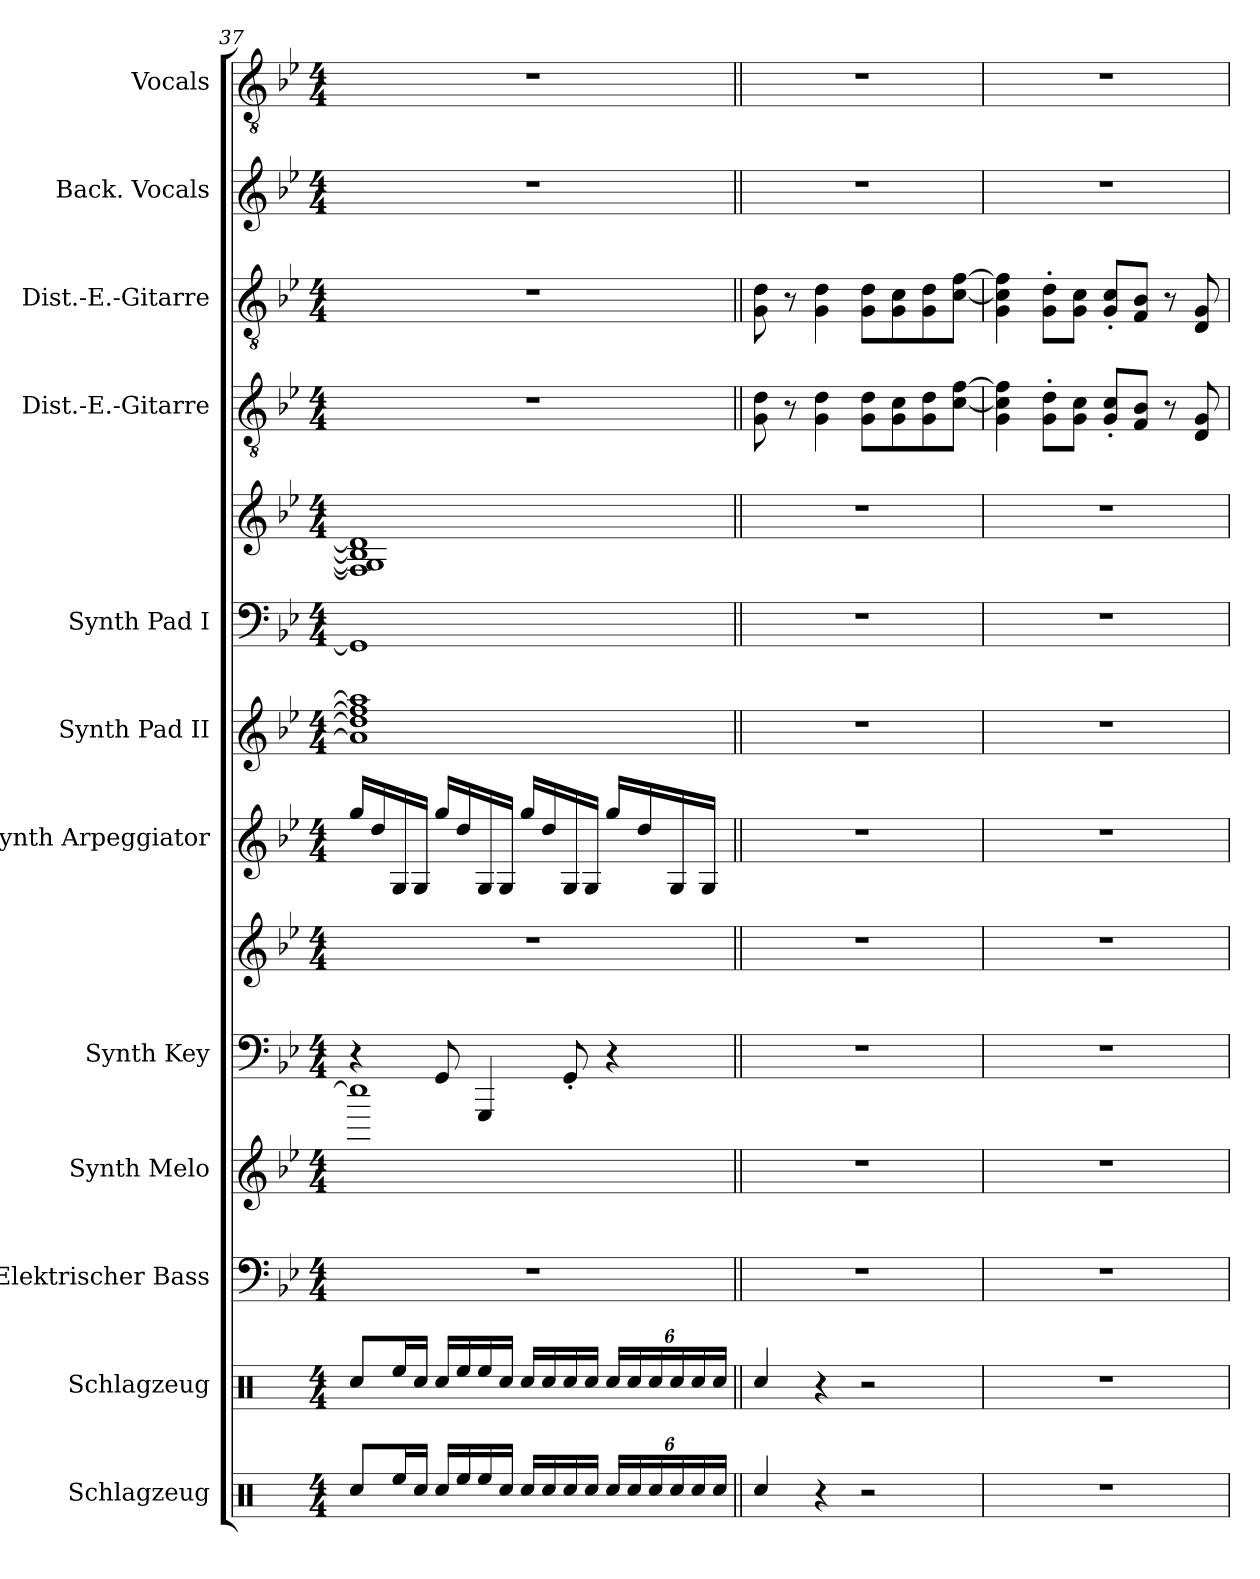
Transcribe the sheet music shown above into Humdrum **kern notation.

**kern	**kern	**kern	**kern	**kern	**kern	**kern	**kern	**kern	**kern	**kern	**kern	**kern	**kern
*part12	*part11	*part10	*part9	*part8	*part8	*part7	*part6	*part5	*part5	*part4	*part3	*part2	*part1
*staff14	*staff13	*staff12	*staff11	*staff10	*staff9	*staff8	*staff7	*staff6	*staff5	*staff4	*staff3	*staff2	*staff1
*I"Schlagzeug	*I"Schlagzeug	*I"Elektrischer Bass	*I"Synth Melo	*I"Synth Key	*	*I"Synth Arpeggiator	*I"Synth Pad II	*I"Synth Pad I	*	*I"Dist.-E.-Gitarre	*I"Dist.-E.-Gitarre	*I"Back. Vocals	*I"Vocals
*I'Slzg.	*I'Slzg.	*I'E-B.	*I'Synth.	*I'Synth.	*	*I'Synth.	*I'Synth.2	*I'Synth.1	*	*I'E-Git.	*I'E-Git.	*I'B-Voc.	*I'Voc.
!!LO:PB:g=z
*clefX	*clefX	*clefF4	*clefG2	*clefF4	*clefG2	*clefG2	*clefG2	*clefF4	*clefG2	*clefGv2	*clefGv2	*clefG2	*clefGv2
*	*	*ITrd7c12	*	*	*	*	*	*	*	*	*	*	*
*k[]	*k[]	*k[b-e-]	*k[b-e-]	*k[b-e-]	*k[b-e-]	*k[b-e-]	*k[b-e-]	*k[b-e-]	*k[b-e-]	*k[b-e-]	*k[b-e-]	*k[b-e-]	*k[b-e-]
*M4/4	*M4/4	*M4/4	*M4/4	*M4/4	*M4/4	*M4/4	*M4/4	*M4/4	*M4/4	*M4/4	*M4/4	*M4/4	*M4/4
=37	=37	=37	=37	=37	=37	=37	=37	=37	=37	=37	=37	=37	=37
8Rcc/L	8Rcc/L	1r	1cccc]	4r	1r	16gg/LL	1a] 1dd] 1ff] 1aa]	1GG]	1F] 1G] 1B-] 1d]	1r	1r	1r	1r
.	.	.	.	.	.	16dd/	.	.	.	.	.	.	.
16Ree/L	16Ree/L	.	.	.	.	16G/	.	.	.	.	.	.	.
16Rcc/JJ	16Rcc/JJ	.	.	.	.	16G/JJ	.	.	.	.	.	.	.
16Rcc/LL	16Rcc/LL	.	.	8GG/	.	16gg/LL	.	.	.	.	.	.	.
16Ree/	16Ree/	.	.	.	.	16dd/	.	.	.	.	.	.	.
16Ree/	16Ree/	.	.	4GGG/	.	16G/	.	.	.	.	.	.	.
16Rcc/JJ	16Rcc/JJ	.	.	.	.	16G/JJ	.	.	.	.	.	.	.
16Rcc/LL	16Rcc/LL	.	.	.	.	16gg/LL	.	.	.	.	.	.	.
16Rcc/	16Rcc/	.	.	.	.	16dd/	.	.	.	.	.	.	.
16Rcc/	16Rcc/	.	.	8GG'/	.	16G/	.	.	.	.	.	.	.
16Rcc/JJ	16Rcc/JJ	.	.	.	.	16G/JJ	.	.	.	.	.	.	.
*Xbrackettup	*Xbrackettup	*	*	*	*	*	*	*	*	*	*	*	*
24Rcc/LL	24Rcc/LL	.	.	4r	.	16gg/LL	.	.	.	.	.	.	.
24Rcc/	24Rcc/	.	.	.	.	.	.	.	.	.	.	.	.
.	.	.	.	.	.	16dd/	.	.	.	.	.	.	.
24Rcc/	24Rcc/	.	.	.	.	.	.	.	.	.	.	.	.
24Rcc/	24Rcc/	.	.	.	.	16G/	.	.	.	.	.	.	.
24Rcc/	24Rcc/	.	.	.	.	.	.	.	.	.	.	.	.
.	.	.	.	.	.	16G/JJ	.	.	.	.	.	.	.
24Rcc/JJ	24Rcc/JJ	.	.	.	.	.	.	.	.	.	.	.	.
=38||	=38||	=38||	=38||	=38||	=38||	=38||	=38||	=38||	=38||	=38||	=38||	=38||	=38||
4Rcc/	4Rcc/	1r	1r	1r	1r	1r	1r	1r	1r	8G\ 8d\	8G\ 8d\	1r	1r
.	.	.	.	.	.	.	.	.	.	8r	8r	.	.
4r	4r	.	.	.	.	.	.	.	.	4G\ 4d\	4G\ 4d\	.	.
2r	2r	.	.	.	.	.	.	.	.	8G\ 8d\L	8G\ 8d\L	.	.
.	.	.	.	.	.	.	.	.	.	8G\ 8c\	8G\ 8c\	.	.
.	.	.	.	.	.	.	.	.	.	8G\ 8d\	8G\ 8d\	.	.
.	.	.	.	.	.	.	.	.	.	[8c\ [8f\J	[8c\ [8f\J	.	.
=39	=39	=39	=39	=39	=39	=39	=39	=39	=39	=39	=39	=39	=39
1r	1r	1r	1r	1r	1r	1r	1r	1r	1r	4G\ 4c\] 4f\]	4G\ 4c\] 4f\]	1r	1r
.	.	.	.	.	.	.	.	.	.	8G\' 8d\'L	8G\' 8d\'L	.	.
.	.	.	.	.	.	.	.	.	.	8G\ 8c\J	8G\ 8c\J	.	.
.	.	.	.	.	.	.	.	.	.	8G/' 8c/'L	8G/' 8c/'L	.	.
.	.	.	.	.	.	.	.	.	.	8F/ 8B-/J	8F/ 8B-/J	.	.
.	.	.	.	.	.	.	.	.	.	8r	8r	.	.
.	.	.	.	.	.	.	.	.	.	8D/ 8G/	8D/ 8G/	.	.
=	=	=	=	=	=	=	=	=	=	=	=	=	=
*-	*-	*-	*-	*-	*-	*-	*-	*-	*-	*-	*-	*-	*-
